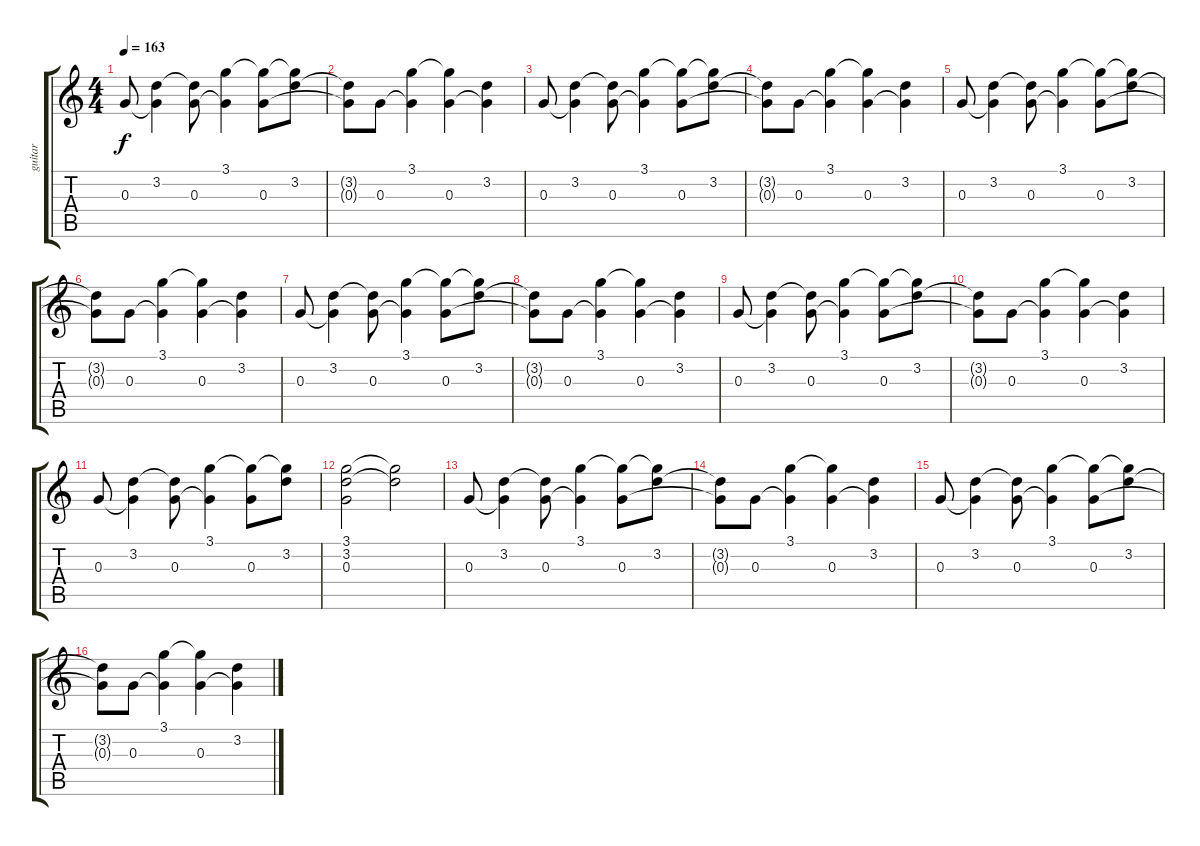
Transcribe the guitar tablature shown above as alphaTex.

\track ("guitar" "guitar") {instrument overdrivenguitar}
\staff {score tabs}
\tuning (E4 B3 G3 D3 A2 E2) {hide}
\ts (4 4)
\tempo 163
\clef g2
\ks c
0.3.8{dy f} (3.2 0.3{t}).4 (3.2{t} 0.3).8 (3.1 0.3{t}).4 (3.1{t} 0.3).8 (3.1{t} 3.2).8 |
(3.2{t} 0.3{t}).8 0.3.8 (3.1 0.3{t}).4 (3.1{t} 0.3).4 (3.2 0.3{t}).4 |
0.3.8 (3.2 0.3{t}).4 (3.2{t} 0.3).8 (3.1 0.3{t}).4 (3.1{t} 0.3).8 (3.1{t} 3.2).8 |
(3.2{t} 0.3{t}).8 0.3.8 (3.1 0.3{t}).4 (3.1{t} 0.3).4 (3.2 0.3{t}).4 |
0.3.8 (3.2 0.3{t}).4 (3.2{t} 0.3).8 (3.1 0.3{t}).4 (3.1{t} 0.3).8 (3.1{t} 3.2).8 |
(3.2{t} 0.3{t}).8 0.3.8 (3.1 0.3{t}).4 (3.1{t} 0.3).4 (3.2 0.3{t}).4 |
0.3.8 (3.2 0.3{t}).4 (3.2{t} 0.3).8 (3.1 0.3{t}).4 (3.1{t} 0.3).8 (3.1{t} 3.2).8 |
(3.2{t} 0.3{t}).8 0.3.8 (3.1 0.3{t}).4 (3.1{t} 0.3).4 (3.2 0.3{t}).4 |
0.3.8 (3.2 0.3{t}).4 (3.2{t} 0.3).8 (3.1 0.3{t}).4 (3.1{t} 0.3).8 (3.1{t} 3.2).8 |
(3.2{t} 0.3{t}).8 0.3.8 (3.1 0.3{t}).4 (3.1{t} 0.3).4 (3.2 0.3{t}).4 |
0.3.8 (3.2 0.3{t}).4 (3.2{t} 0.3).8 (3.1 0.3{t}).4 (3.1{t} 0.3).8 (3.1{t} 3.2).8 |
(3.1 3.2 0.3).2 (3.1{t} 3.2{t}).2 |
0.3.8 (3.2 0.3{t}).4 (3.2{t} 0.3).8 (3.1 0.3{t}).4 (3.1{t} 0.3).8 (3.1{t} 3.2).8 |
(3.2{t} 0.3{t}).8 0.3.8 (3.1 0.3{t}).4 (3.1{t} 0.3).4 (3.2 0.3{t}).4 |
0.3.8 (3.2 0.3{t}).4 (3.2{t} 0.3).8 (3.1 0.3{t}).4 (3.1{t} 0.3).8 (3.1{t} 3.2).8 |
(3.2{t} 0.3{t}).8 0.3.8 (3.1 0.3{t}).4 (3.1{t} 0.3).4 (3.2 0.3{t}).4
